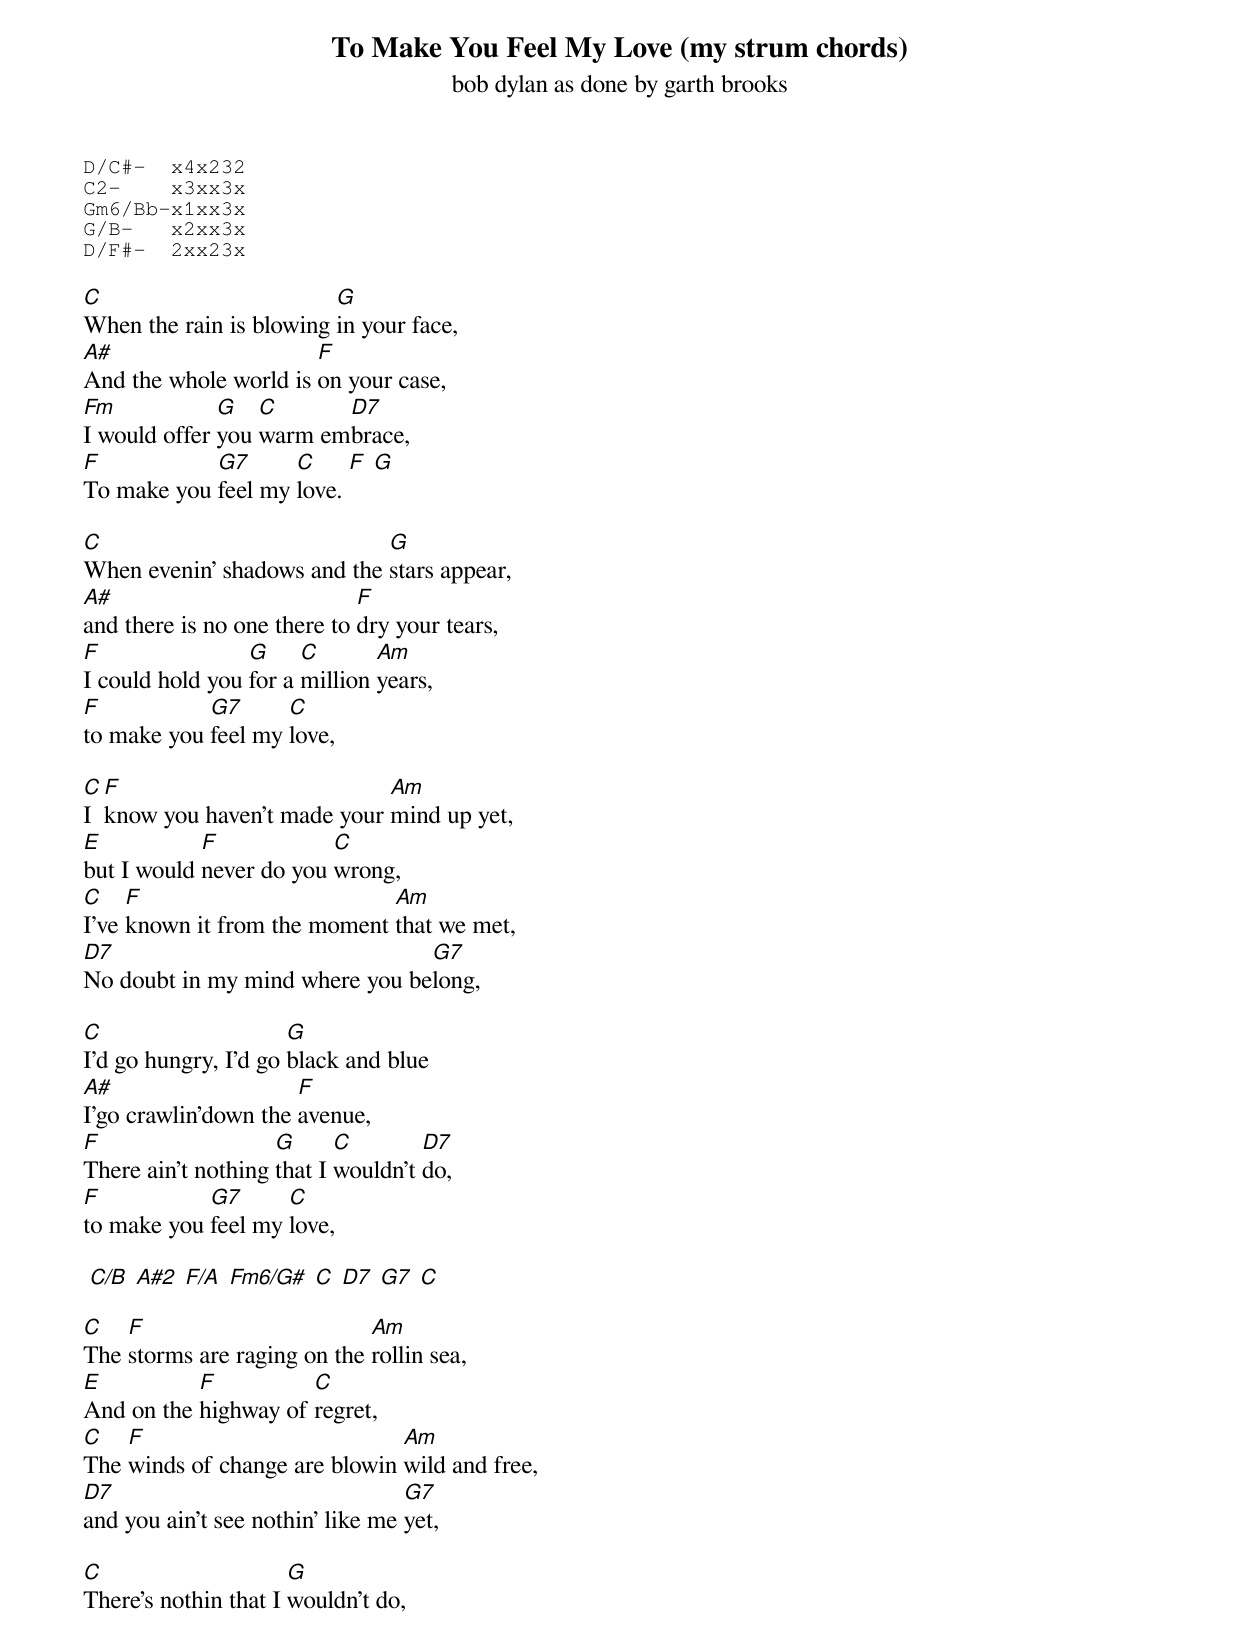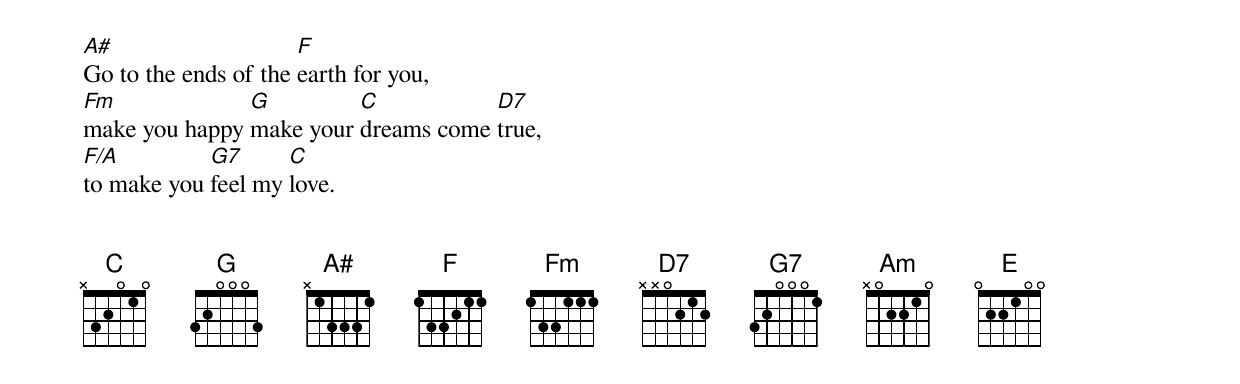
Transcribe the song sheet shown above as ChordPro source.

{title: To Make You Feel My Love (my strum chords)}
{subtitle: bob dylan as done by garth brooks}

{sot}
D/C#-  x4x232
C2-    x3xx3x
Gm6/Bb-x1xx3x
G/B-   x2xx3x
D/F#-  2xx23x
{eot}

[C]When the rain is blowing [G]in your face,
[A#]And the whole world is [F]on your case,
[Fm]I would offer [G]you [C]warm em[D7]brace,
[F]To make you [G7]feel my [C]love. [F] [G]

[C]When evenin' shadows and the [G]stars appear,
[A#]and there is no one there to [F]dry your tears,
[F]I could hold you [G]for a [C]million [Am]years,
[F]to make you [G7]feel my [C]love,

[C]I [F]know you haven't made your [Am]mind up yet,
[E]but I would [F]never do you [C]wrong,
[C]I've [F]known it from the moment [Am]that we met,
[D7]No doubt in my mind where you be[G7]long,

[C]I'd go hungry, I'd go [G]black and blue
[A#]I'go crawlin'down the [F]avenue,
[F]There ain't nothing [G]that I [C]wouldn't [D7]do,
[F]to make you [G7]feel my [C]love,

 [C/B] [A#2] [F/A] [Fm6/G#] [C] [D7] [G7] [C]

[C]The [F]storms are raging on the [Am]rollin sea,
[E]And on the [F]highway of [C]regret,
[C]The [F]winds of change are blowin [Am]wild and free,
[D7]and you ain't see nothin' like me [G7]yet,

[C]There's nothin that I [G]wouldn't do,
[A#]Go to the ends of the [F]earth for you,
[Fm]make you happy [G]make your [C]dreams come [D7]true,
[F/A]to make you [G7]feel my [C]love.

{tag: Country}
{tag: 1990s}

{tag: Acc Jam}
